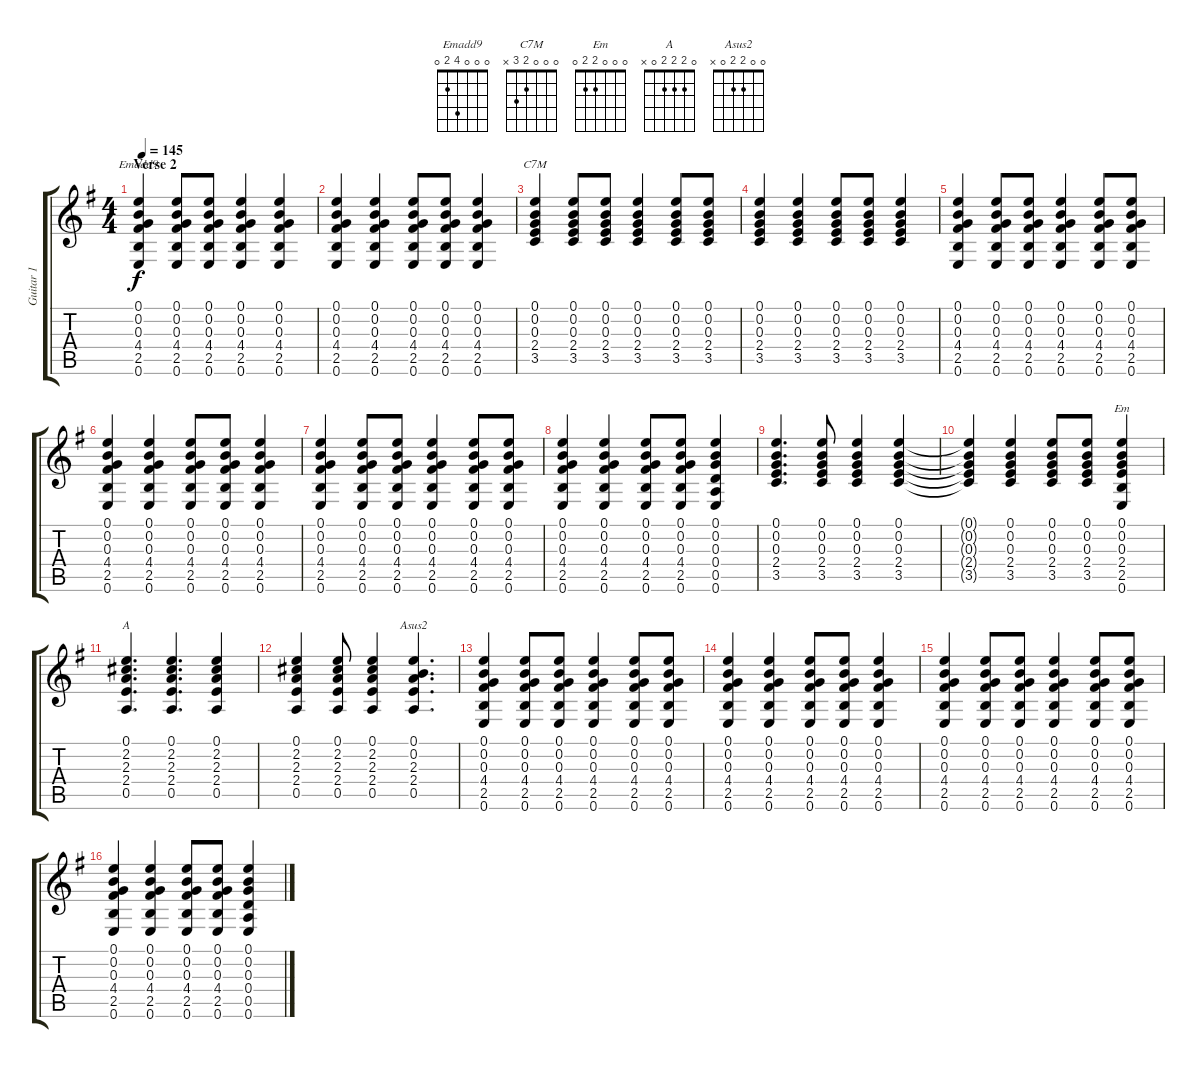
\track ("Guitar 1" "Guitar 1") {instrument acousticguitarsteel}
\staff {score tabs}
\tuning (E4 B3 G3 D3 A2 E2) {hide}
\chord ("Emadd9" 0 0 0 4 2 0)
\chord ("C7M" 0 0 0 2 3 x)
\chord ("Em" 0 0 0 2 2 0)
\chord ("A" 0 2 2 2 0 x)
\chord ("Asus2" 0 0 2 2 0 x)
\ts (4 4)
\section ("" "Verse 2")
\tempo 145
\clef g2
\ks g
(0.1 0.2 0.3 4.4 2.5 0.6).4{ch "Emadd9" dy f} (0.1 0.2 0.3 4.4 2.5 0.6).8 (0.1 0.2 0.3 4.4 2.5 0.6).8 (0.1 0.2 0.3 4.4 2.5 0.6).4 (0.1 0.2 0.3 4.4 2.5 0.6).4 |
(0.1 0.2 0.3 4.4 2.5 0.6).4 (0.1 0.2 0.3 4.4 2.5 0.6).4 (0.1 0.2 0.3 4.4 2.5 0.6).8 (0.1 0.2 0.3 4.4 2.5 0.6).8 (0.1 0.2 0.3 4.4 2.5 0.6).4 |
(0.1 0.2 0.3 2.4 3.5).4{ch "C7M"} (0.1 0.2 0.3 2.4 3.5).8 (0.1 0.2 0.3 2.4 3.5).8 (0.1 0.2 0.3 2.4 3.5).4 (0.1 0.2 0.3 2.4 3.5).8 (0.1 0.2 0.3 2.4 3.5).8 |
(0.1 0.2 0.3 2.4 3.5).4 (0.1 0.2 0.3 2.4 3.5).4 (0.1 0.2 0.3 2.4 3.5).8 (0.1 0.2 0.3 2.4 3.5).8 (0.1 0.2 0.3 2.4 3.5).4 |
(0.1 0.2 0.3 4.4 2.5 0.6).4 (0.1 0.2 0.3 4.4 2.5 0.6).8 (0.1 0.2 0.3 4.4 2.5 0.6).8 (0.1 0.2 0.3 4.4 2.5 0.6).4 (0.1 0.2 0.3 4.4 2.5 0.6).8 (0.1 0.2 0.3 4.4 2.5 0.6).8 |
(0.1 0.2 0.3 4.4 2.5 0.6).4 (0.1 0.2 0.3 4.4 2.5 0.6).4 (0.1 0.2 0.3 4.4 2.5 0.6).8 (0.1 0.2 0.3 4.4 2.5 0.6).8 (0.1 0.2 0.3 4.4 2.5 0.6).4 |
(0.1 0.2 0.3 4.4 2.5 0.6).4 (0.1 0.2 0.3 4.4 2.5 0.6).8 (0.1 0.2 0.3 4.4 2.5 0.6).8 (0.1 0.2 0.3 4.4 2.5 0.6).4 (0.1 0.2 0.3 4.4 2.5 0.6).8 (0.1 0.2 0.3 4.4 2.5 0.6).8 |
(0.1 0.2 0.3 4.4 2.5 0.6).4 (0.1 0.2 0.3 4.4 2.5 0.6).4 (0.1 0.2 0.3 4.4 2.5 0.6).8 (0.1 0.2 0.3 4.4 2.5 0.6).8 (0.1 0.2 0.3 0.4 0.5 0.6).4 |
(0.1 0.2 0.3 2.4 3.5).4{d} (0.1 0.2 0.3 2.4 3.5).8 (0.1 0.2 0.3 2.4 3.5).4 (0.1 0.2 0.3 2.4 3.5).4 |
(0.1{t} 0.2{t} 0.3{t} 2.4{t} 3.5{t}).4 (0.1 0.2 0.3 2.4 3.5).4 (0.1 0.2 0.3 2.4 3.5).8 (0.1 0.2 0.3 2.4 3.5).8 (0.1 0.2 0.3 2.4 2.5 0.6).4{ch "Em"} |
(0.1 2.2 2.3 2.4 0.5).4{d ch "A"} (0.1 2.2 2.3 2.4 0.5).4{d} (0.1 2.2 2.3 2.4 0.5).4 |
(0.1 2.2 2.3 2.4 0.5).4 (0.1 2.2 2.3 2.4 0.5).8 (0.1 2.2 2.3 2.4 0.5).4 (0.1 0.2 2.3 2.4 0.5).4{d ch "Asus2"} |
(0.1 0.2 0.3 4.4 2.5 0.6).4 (0.1 0.2 0.3 4.4 2.5 0.6).8 (0.1 0.2 0.3 4.4 2.5 0.6).8 (0.1 0.2 0.3 4.4 2.5 0.6).4 (0.1 0.2 0.3 4.4 2.5 0.6).8 (0.1 0.2 0.3 4.4 2.5 0.6).8 |
(0.1 0.2 0.3 4.4 2.5 0.6).4 (0.1 0.2 0.3 4.4 2.5 0.6).4 (0.1 0.2 0.3 4.4 2.5 0.6).8 (0.1 0.2 0.3 4.4 2.5 0.6).8 (0.1 0.2 0.3 4.4 2.5 0.6).4 |
(0.1 0.2 0.3 4.4 2.5 0.6).4 (0.1 0.2 0.3 4.4 2.5 0.6).8 (0.1 0.2 0.3 4.4 2.5 0.6).8 (0.1 0.2 0.3 4.4 2.5 0.6).4 (0.1 0.2 0.3 4.4 2.5 0.6).8 (0.1 0.2 0.3 4.4 2.5 0.6).8 |
(0.1 0.2 0.3 4.4 2.5 0.6).4 (0.1 0.2 0.3 4.4 2.5 0.6).4 (0.1 0.2 0.3 4.4 2.5 0.6).8 (0.1 0.2 0.3 4.4 2.5 0.6).8 (0.1 0.2 0.3 0.4 0.5 0.6).4
